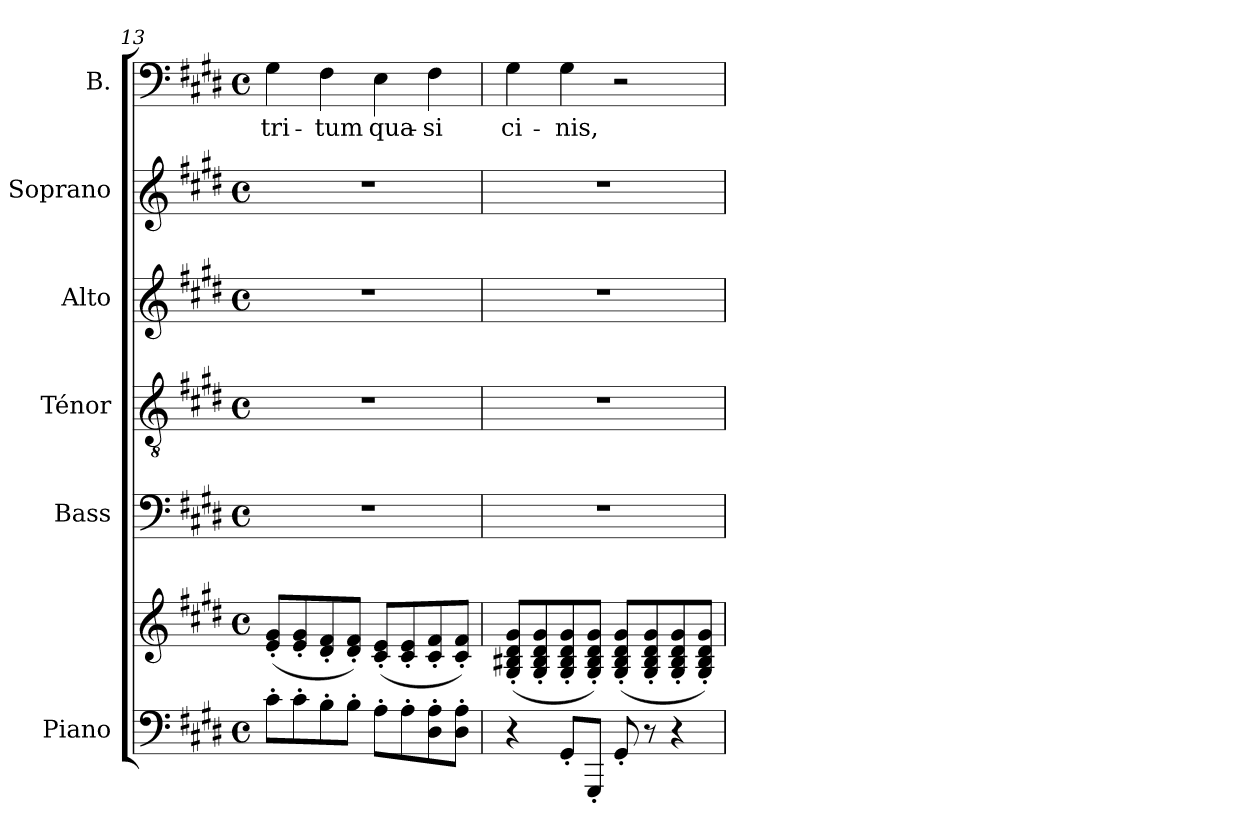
**kern	**kern	**kern	**kern	**kern	**kern	**kern	**text
*part6	*part6	*part5	*part4	*part3	*part2	*part1	*part1
*staff7	*staff6	*staff5	*staff4	*staff3	*staff2	*staff1	*staff1
*I"Piano	*	*I"Bass	*I"Ténor	*I"Alto	*I"Soprano	*I"B.	*
*I'Pno.	*	*I'B.	*I'T.	*I'A.	*I'S.	*I'B.	*
*clefF4	*clefG2	*clefF4	*clefGv2	*clefG2	*clefG2	*clefF4	*
*k[f#c#g#d#]	*k[f#c#g#d#]	*k[f#c#g#d#]	*k[f#c#g#d#]	*k[f#c#g#d#]	*k[f#c#g#d#]	*k[f#c#g#d#]	*
*M4/4	*M4/4	*M4/4	*M4/4	*M4/4	*M4/4	*M4/4	*
*met(c)	*met(c)	*met(c)	*met(c)	*met(c)	*met(c)	*met(c)	*
=13	=13	=13	=13	=13	=13	=13	=13
8c#'\L	(8e/' 8g#/'L	1r	1r	1r	1r	4G#\	-tri-
8c#'\	8e/' 8g#/'	.	.	.	.	.	.
8B'\	8d#/' 8f#/'	.	.	.	.	4F#\	-tum
8B'\J	8d#/' 8f#/'J)	.	.	.	.	.	.
8A'\L	(8c#/' 8e/'L	.	.	.	.	4E\	qua-
8A'\	8c#/' 8e/'	.	.	.	.	.	.
8D#\' 8A\'	8c#/' 8f#/'	.	.	.	.	4F#\	-si
8D#\' 8A\'J	8c#/' 8f#/'J)	.	.	.	.	.	.
=14	=14	=14	=14	=14	=14	=14	=14
4r	(8G#/' 8B#X/' 8d#/' 8g#/'L	1r	1r	1r	1r	4G#\	ci-
.	8G#/' 8B#/' 8d#/' 8g#/'	.	.	.	.	.	.
8GG#'/L	8G#/' 8B#/' 8d#/' 8g#/'	.	.	.	.	4G#\	-nis,
8GGG#'/J	8G#/' 8B#/' 8d#/' 8g#/'J)	.	.	.	.	.	.
8GG#'/	(8G#/' 8B#/' 8d#/' 8g#/'L	.	.	.	.	2r	.
8r	8G#/' 8B#/' 8d#/' 8g#/'	.	.	.	.	.	.
4r	8G#/' 8B#/' 8d#/' 8g#/'	.	.	.	.	.	.
.	8G#/' 8B#/' 8d#/' 8g#/'J)	.	.	.	.	.	.
=	=	=	=	=	=	=	=
*-	*-	*-	*-	*-	*-	*-	*-
